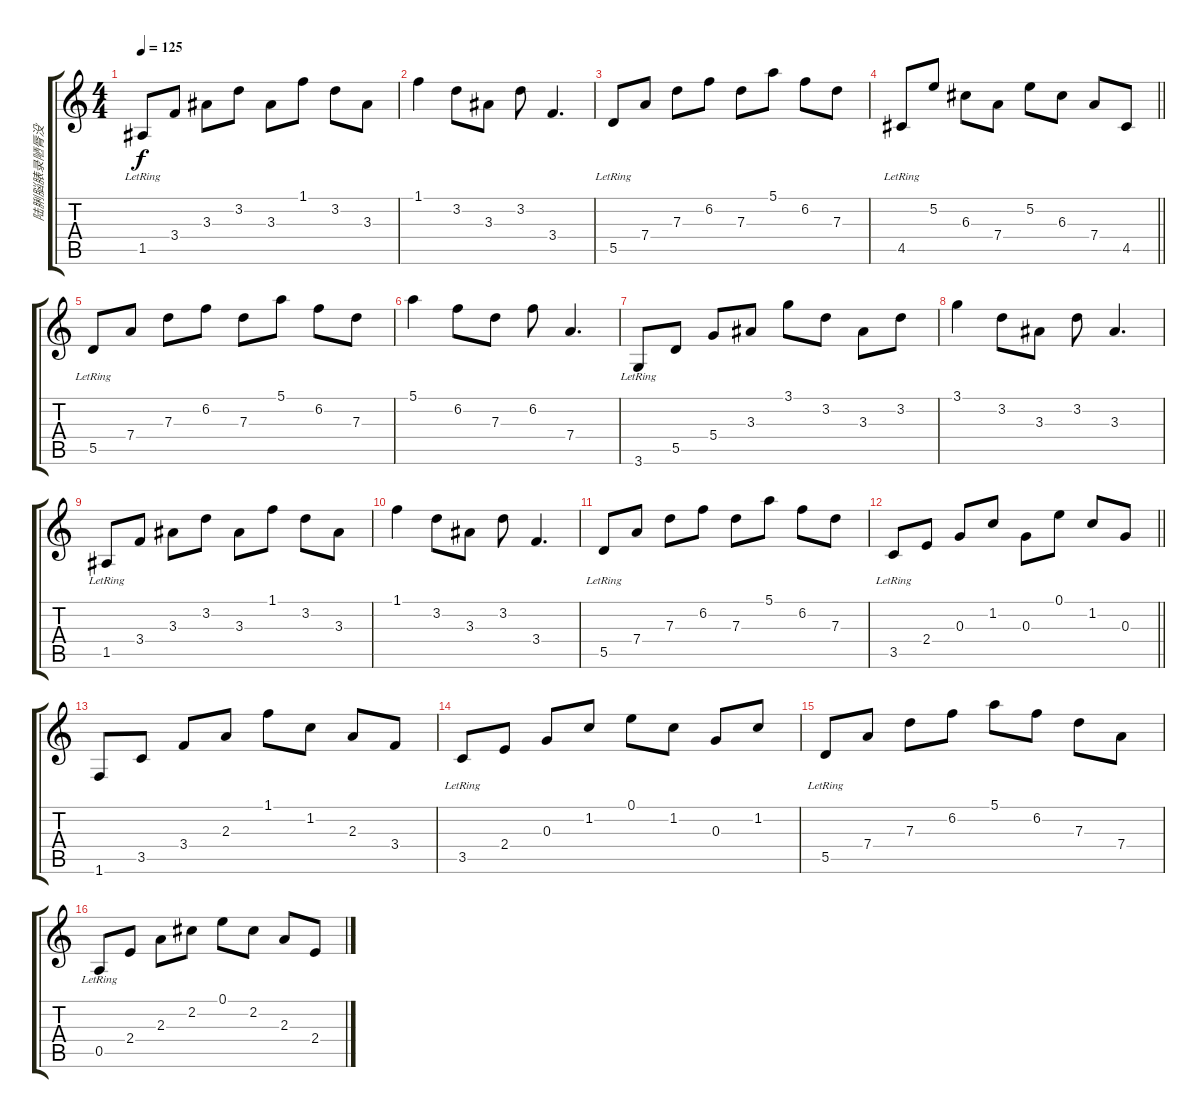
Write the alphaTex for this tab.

\track ("陆脷脳脿录陋脣没" "陆脷脳脿录陋脣没") {instrument acousticguitarnylon}
\staff {score tabs}
\tuning (E4 B3 G3 D3 A2 E2) {hide}
\ts (4 4)
\tempo 125
\clef g2
\ks c
1.5{lr}.8{dy f} 3.4.8 3.3.8 3.2.8 3.3.8 1.1.8 3.2.8 3.3.8 |
1.1.4 3.2.8 3.3.8 3.2.8 3.4.4{d} |
5.5{lr}.8 7.4.8 7.3.8 6.2.8 7.3.8 5.1.8 6.2.8 7.3.8 |
\barLineRight lightlight
4.5{lr}.8 5.2.8 6.3.8 7.4.8 5.2.8 6.3.8 7.4.8 4.5.8 |
5.5{lr}.8 7.4.8 7.3.8 6.2.8 7.3.8 5.1.8 6.2.8 7.3.8 |
5.1.4 6.2.8 7.3.8 6.2.8 7.4.4{d} |
3.6{lr}.8 5.5.8 5.4.8 3.3.8 3.1.8 3.2.8 3.3.8 3.2.8 |
3.1.4 3.2.8 3.3.8 3.2.8 3.3.4{d} |
1.5{lr}.8 3.4.8 3.3.8 3.2.8 3.3.8 1.1.8 3.2.8 3.3.8 |
1.1.4 3.2.8 3.3.8 3.2.8 3.4.4{d} |
5.5{lr}.8 7.4.8 7.3.8 6.2.8 7.3.8 5.1.8 6.2.8 7.3.8 |
\barLineRight lightlight
3.5{lr}.8 2.4.8 0.3.8 1.2.8 0.3.8 0.1.8 1.2.8 0.3.8 |
1.6.8 3.5.8 3.4.8 2.3.8 1.1.8 1.2.8 2.3.8 3.4.8 |
3.5{lr}.8 2.4.8 0.3.8 1.2.8 0.1.8 1.2.8 0.3.8 1.2.8 |
5.5{lr}.8 7.4.8 7.3.8 6.2.8 5.1.8 6.2.8 7.3.8 7.4.8 |
0.5{lr}.8 2.4.8 2.3.8 2.2.8 0.1.8 2.2.8 2.3.8 2.4.8
